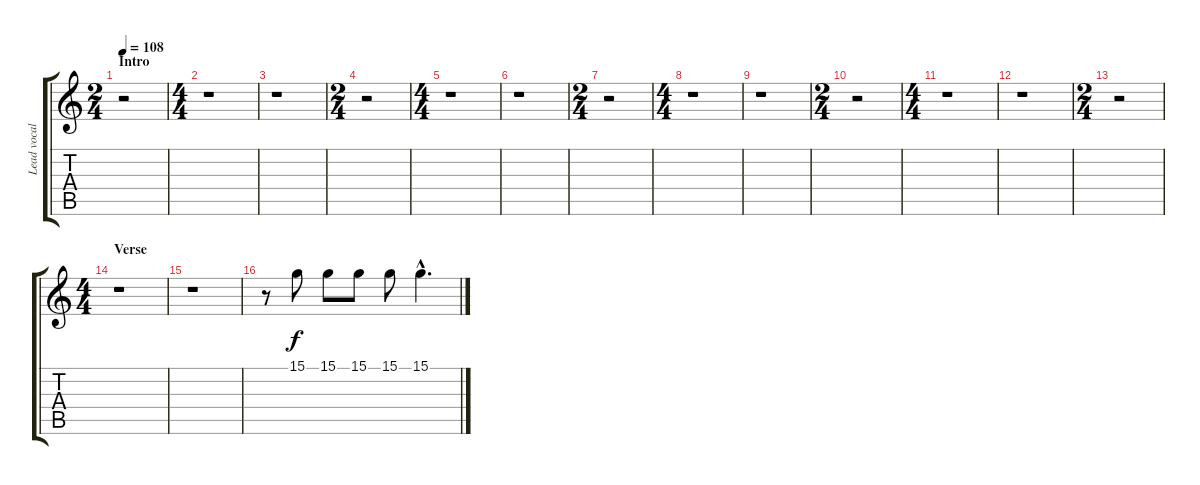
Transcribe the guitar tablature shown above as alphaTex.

\track ("Lead vocals" "Lead vocal") {instrument lead2sawtooth}
\staff {score tabs}
\tuning (E4 B3 G3 D3 A2 E2) {hide}
\ts (2 4)
\section ("" "Intro")
\tempo 108
\clef g2
\ks c
r.2{dy f instrument lead2sawtooth} |
\ts (4 4)
r.1 |
r.1 |
\ts (2 4)
r.2 |
\ts (4 4)
r.1 |
r.1 |
\ts (2 4)
r.2 |
\ts (4 4)
r.1 |
r.1 |
\ts (2 4)
r.2 |
\ts (4 4)
r.1 |
r.1 |
\ts (2 4)
r.2 |
\ts (4 4)
\section ("" "Verse")
r.1 |
r.1 |
r.8 15.1.8 15.1.8 15.1.8 15.1.8 15.1{hac}.4{d}
